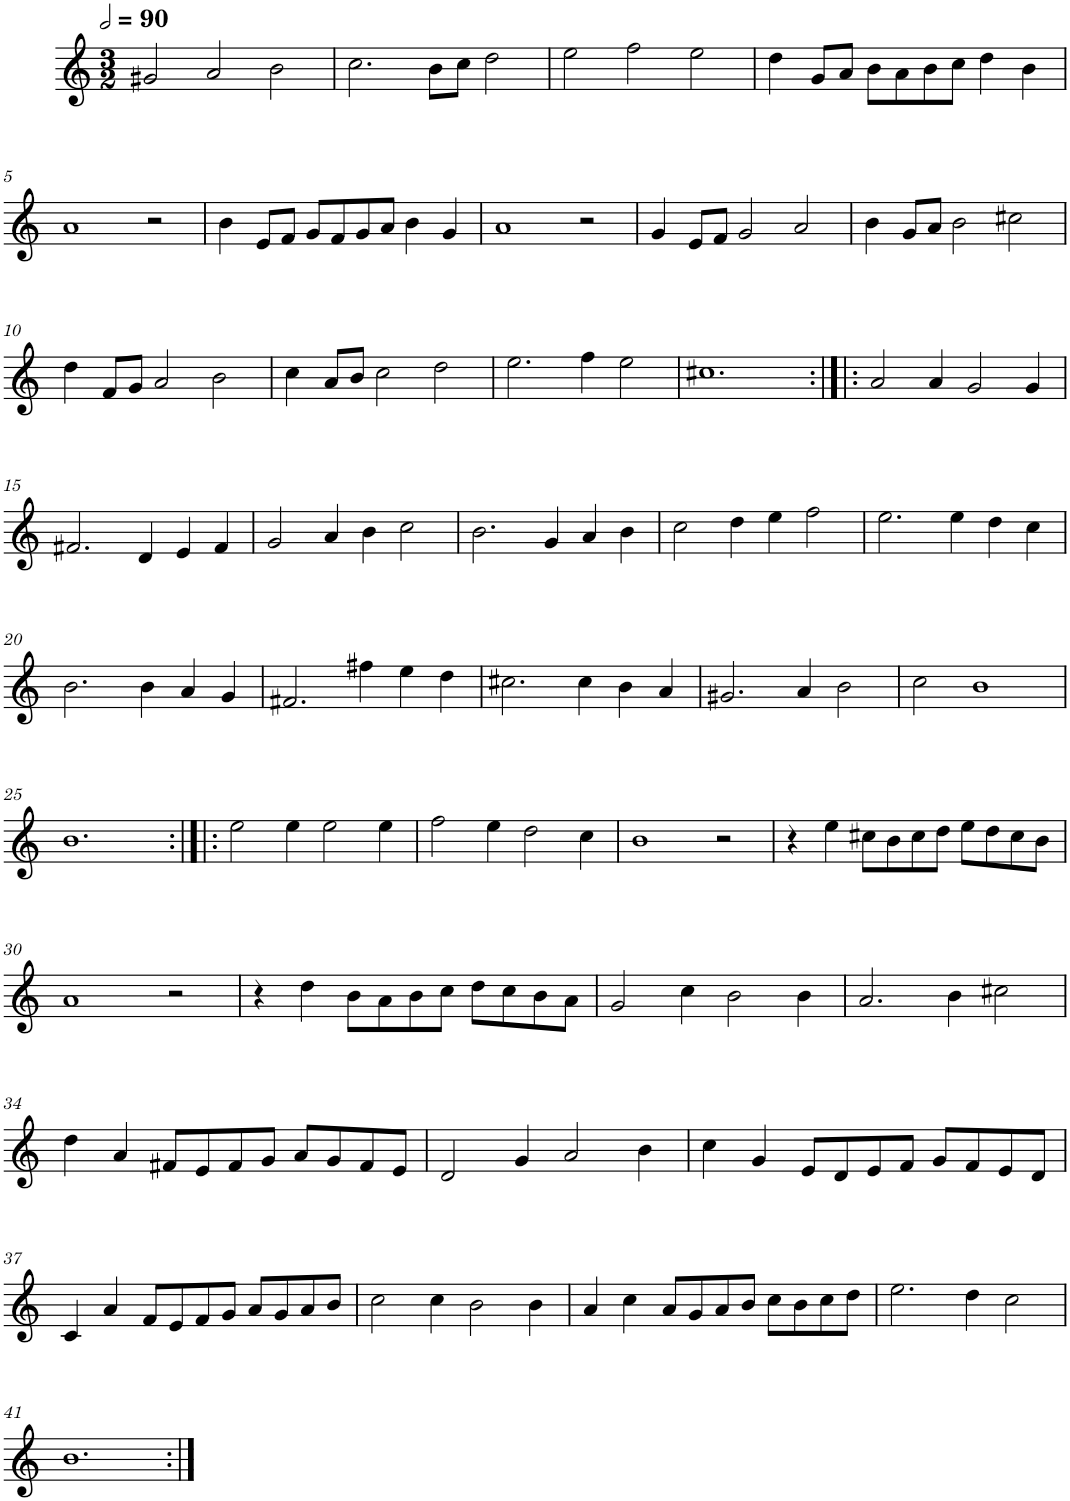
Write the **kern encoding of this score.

**kern
*part1
*staff1
*I"Cinq parties
*clefG2
*k[]
*M3/2
*MM180
=1
2g#X/
2a/
2b\
=2
2.cc\
8b\L
8cc\J
2dd\
=3
2ee\
2ff\
2ee\
=4
4dd\
8g/L
8a/J
8b\L
8a\
8b\
8cc\J
4dd\
4b\
!!LO:LB:g=z
=5
1a
2r
=6
4b\
8e/L
8f/J
8g/L
8f/
8g/
8a/J
4b\
4g/
=7
1a
2r
=8
4g/
8e/L
8f/J
2g/
2a/
=9
4b\
8g/L
8a/J
2b\
2cc#X\
!!LO:LB:g=z
=10
4dd\
8f/L
8g/J
2a/
2b\
=11
4cc\
8a/L
8b/J
2cc\
2dd\
=12
2.ee\
4ff\
2ee\
=13
1.cc#X
=14:|!|:
2a/
4a/
2g/
4g/
!!LO:LB:g=z
=15
2.f#X/
4d/
4e/
4f#/
=16
2g/
4a/
4b\
2cc\
=17
2.b\
4g/
4a/
4b\
=18
2cc\
4dd\
4ee\
2ff\
=19
2.ee\
4ee\
4dd\
4cc\
!!LO:LB:g=z
=20
2.b\
4b\
4a/
4g/
=21
2.f#X/
4ff#X\
4ee\
4dd\
=22
2.cc#X\
4cc#\
4b\
4a/
=23
2.g#X/
4a/
2b\
=24
2cc\
1b
!!LO:LB:g=z
=25
1.b
=26:|!|:
2ee\
4ee\
2ee\
4ee\
=27
2ff\
4ee\
2dd\
4cc\
=28
1b
2r
=29
4r
4ee\
8cc#X\L
8b\
8cc#\
8dd\J
8ee\L
8dd\
8cc#\
8b\J
!!LO:LB:g=z
=30
1a
2r
=31
4r
4dd\
8b\L
8a\
8b\
8cc\J
8dd\L
8cc\
8b\
8a\J
=32
2g/
4cc\
2b\
4b\
=33
2.a/
4b\
2cc#X\
!!LO:LB:g=z
=34
4dd\
4a/
8f#X/L
8e/
8f#/
8g/J
8a/L
8g/
8f#/
8e/J
=35
2d/
4g/
2a/
4b\
=36
4cc\
4g/
8e/L
8d/
8e/
8f/J
8g/L
8f/
8e/
8d/J
!!LO:LB:g=z
=37
4c/
4a/
8f/L
8e/
8f/
8g/J
8a/L
8g/
8a/
8b/J
=38
2cc\
4cc\
2b\
4b\
=39
4a/
4cc\
8a/L
8g/
8a/
8b/J
8cc\L
8b\
8cc\
8dd\J
=40
2.ee\
4dd\
2cc\
!!LO:LB:g=z
=41
1.b
=:|!
*-
